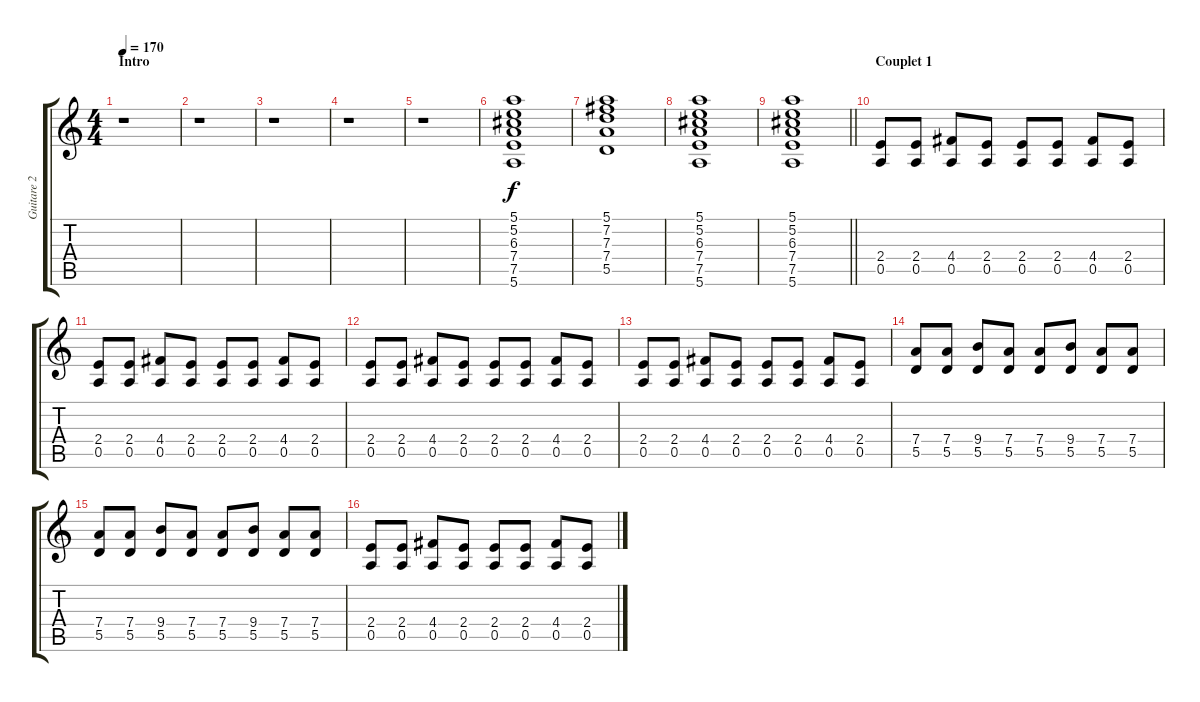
\track ("Guitare 2" "Guitare 2") {instrument overdrivenguitar}
\staff {score tabs}
\tuning (E4 B3 G3 D3 A2 E2) {hide}
\ts (4 4)
\section ("" "Intro")
\tempo 170
\clef g2
\ks c
r.1{dy f instrument overdrivenguitar} |
r.1 |
r.1 |
r.1 |
r.1 |
(5.1 5.2 6.3 7.4 7.5 5.6).1 |
(5.1 7.2 7.3 7.4 5.5).1 |
(5.1 5.2 6.3 7.4 7.5 5.6).1 |
\barLineRight lightlight
(5.1 5.2 6.3 7.4 7.5 5.6).1 |
\section ("" "Couplet 1")
(2.4 0.5).8 (2.4 0.5).8 (4.4 0.5).8 (2.4 0.5).8 (2.4 0.5).8 (2.4 0.5).8 (4.4 0.5).8 (2.4 0.5).8 |
(2.4 0.5).8 (2.4 0.5).8 (4.4 0.5).8 (2.4 0.5).8 (2.4 0.5).8 (2.4 0.5).8 (4.4 0.5).8 (2.4 0.5).8 |
(2.4 0.5).8 (2.4 0.5).8 (4.4 0.5).8 (2.4 0.5).8 (2.4 0.5).8 (2.4 0.5).8 (4.4 0.5).8 (2.4 0.5).8 |
(2.4 0.5).8 (2.4 0.5).8 (4.4 0.5).8 (2.4 0.5).8 (2.4 0.5).8 (2.4 0.5).8 (4.4 0.5).8 (2.4 0.5).8 |
(7.4 5.5).8 (7.4 5.5).8 (9.4 5.5).8 (7.4 5.5).8 (7.4 5.5).8 (9.4 5.5).8 (7.4 5.5).8 (7.4 5.5).8 |
(7.4 5.5).8 (7.4 5.5).8 (9.4 5.5).8 (7.4 5.5).8 (7.4 5.5).8 (9.4 5.5).8 (7.4 5.5).8 (7.4 5.5).8 |
(2.4 0.5).8 (2.4 0.5).8 (4.4 0.5).8 (2.4 0.5).8 (2.4 0.5).8 (2.4 0.5).8 (4.4 0.5).8 (2.4 0.5).8
